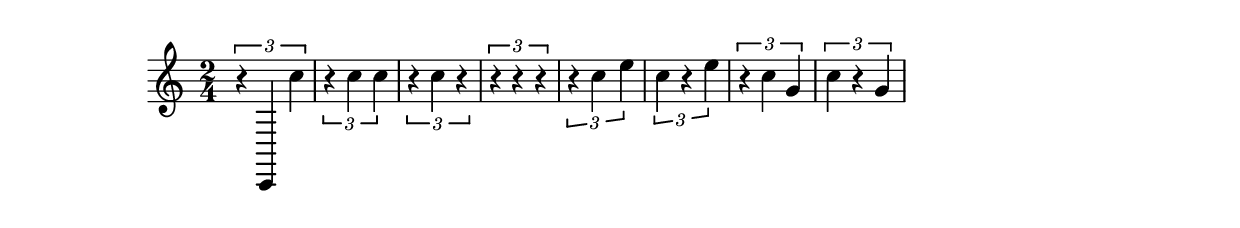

\version "2.4.0"
\header {

    texidoc = "Tuplets may contain rests. "

}

\score {
  \context Voice  \relative c'' {
    \time 2/4
    \times 2/3 { r c,,, c''' }
    \times 2/3 { r c c }
    \times 2/3 { r c r}
    \times 2/3 { r r r}
    \times 2/3 { r c e}
    \times 2/3 { c r e}
    \times 2/3 { r c g}
    \times 2/3 { c r g}
  }
}


